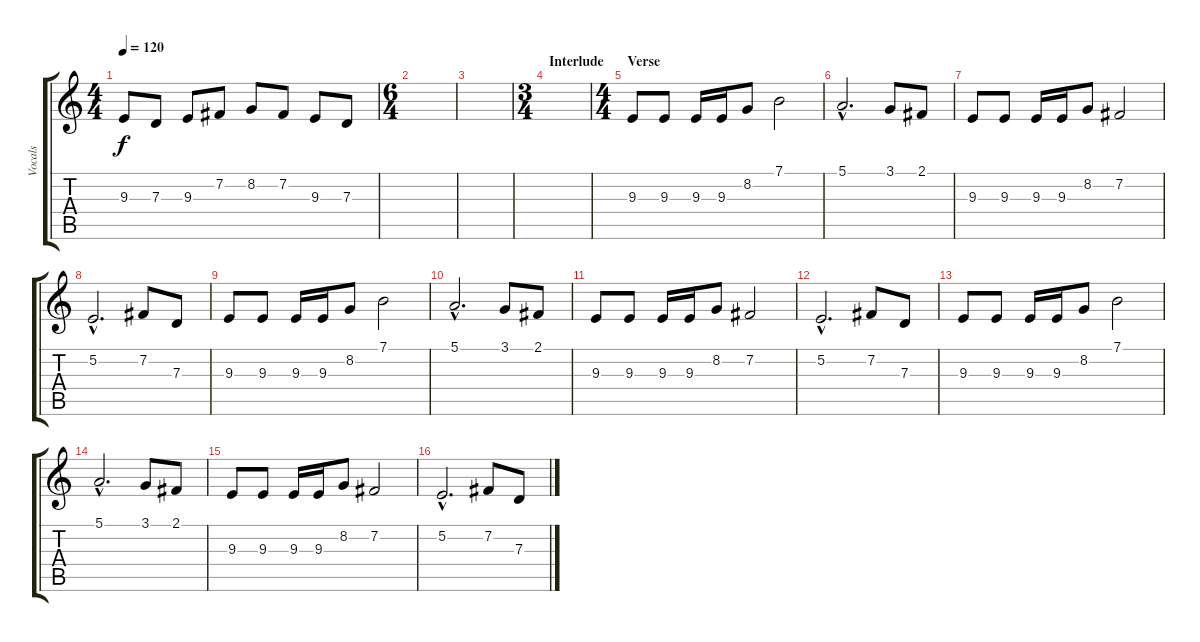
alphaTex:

\track ("Vocals" "Vocals") {instrument clarinet}
\staff {score tabs}
\tuning (E4 B3 G3 D3 A2 E2) {hide}
\ts (4 4)
\tempo 120
\clef g2
\ks c
9.3.8{dy f} 7.3.8 9.3.8 7.2.8 8.2.8 7.2.8 9.3.8 7.3.8 |
\ts (6 4)
|
|
\ts (3 4)
\section ("" "Interlude")
|
\ts (4 4)
\section ("" "Verse")
9.3.8 9.3.8 9.3.16 9.3.16 8.2.8 7.1.2 |
5.1{hac}.2{d} 3.1.8 2.1.8 |
9.3.8 9.3.8 9.3.16 9.3.16 8.2.8 7.2.2 |
5.2{hac}.2{d} 7.2.8 7.3.8 |
9.3.8 9.3.8 9.3.16 9.3.16 8.2.8 7.1.2 |
5.1{hac}.2{d} 3.1.8 2.1.8 |
9.3.8 9.3.8 9.3.16 9.3.16 8.2.8 7.2.2 |
5.2{hac}.2{d} 7.2.8 7.3.8 |
9.3.8 9.3.8 9.3.16 9.3.16 8.2.8 7.1.2 |
5.1{hac}.2{d} 3.1.8 2.1.8 |
9.3.8 9.3.8 9.3.16 9.3.16 8.2.8 7.2.2 |
5.2{hac}.2{d} 7.2.8 7.3.8
